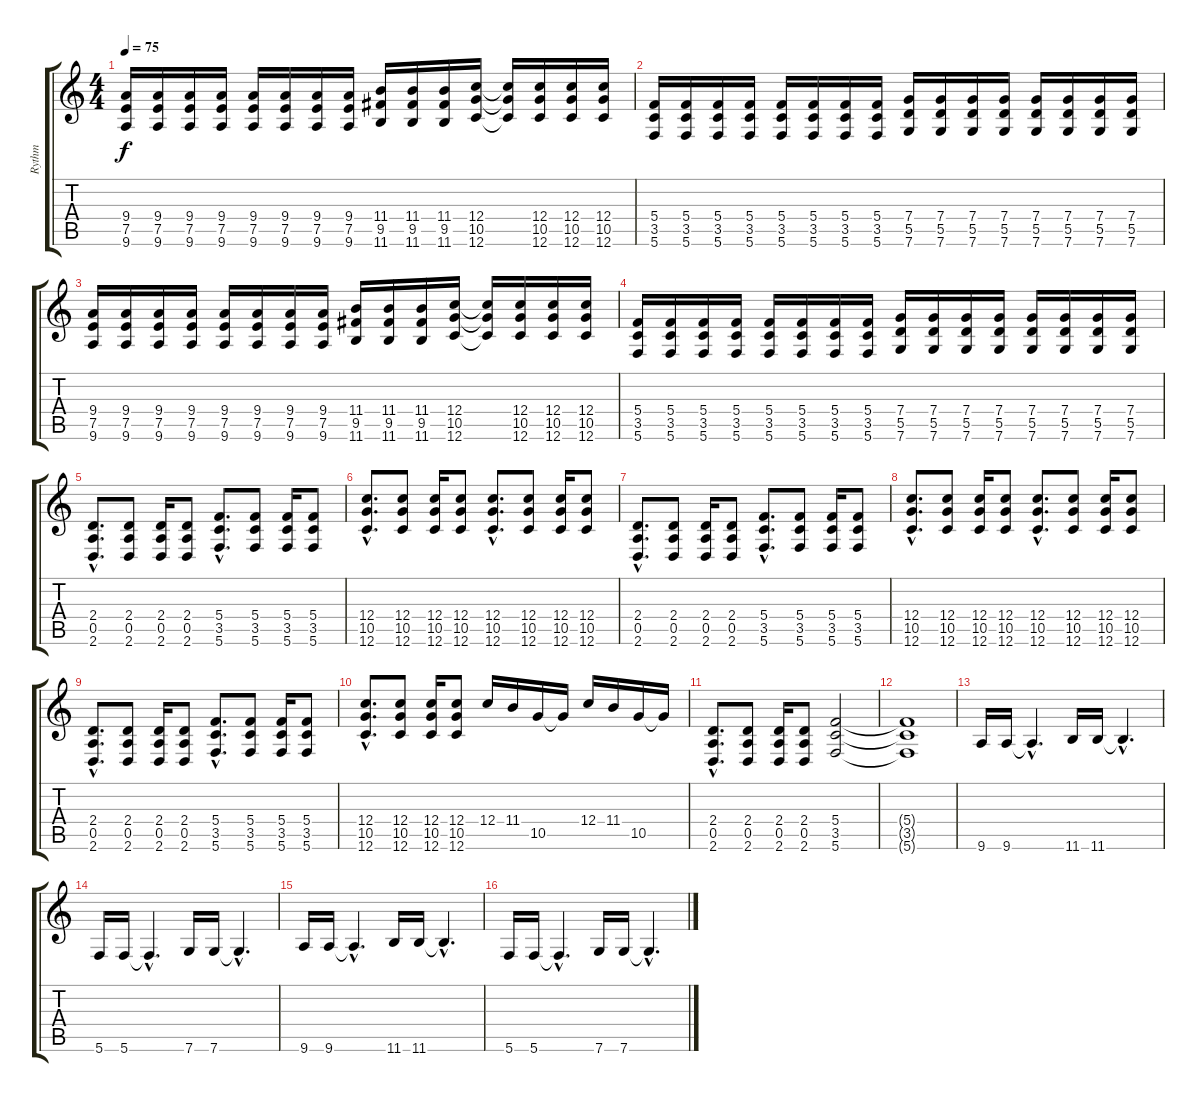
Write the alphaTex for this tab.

\track ("Rythm" "Rythm") {instrument acousticguitarsteel}
\staff {score tabs}
\tuning (E4 B3 G3 C3 A2 C2) {hide}
\ts (4 4)
\tempo 75
\clef g2
\ks c
(9.4 7.5 9.6).16{dy f} (9.4 7.5 9.6).16 (9.4 7.5 9.6).16 (9.4 7.5 9.6).16 (9.4 7.5 9.6).16 (9.4 7.5 9.6).16 (9.4 7.5 9.6).16 (9.4 7.5 9.6).16 (11.4 9.5 11.6).16 (11.4 9.5 11.6).16 (11.4 9.5 11.6).16 (12.4 10.5 12.6).16 (12.4{t} 10.5{t} 12.6{t}).16 (12.4 10.5 12.6).16 (12.4 10.5 12.6).16 (12.4 10.5 12.6).16 |
(5.4 3.5 5.6).16 (5.4 3.5 5.6).16 (5.4 3.5 5.6).16 (5.4 3.5 5.6).16 (5.4 3.5 5.6).16 (5.4 3.5 5.6).16 (5.4 3.5 5.6).16 (5.4 3.5 5.6).16 (7.4 5.5 7.6).16 (7.4 5.5 7.6).16 (7.4 5.5 7.6).16 (7.4 5.5 7.6).16 (7.4 5.5 7.6).16 (7.4 5.5 7.6).16 (7.4 5.5 7.6).16 (7.4 5.5 7.6).16 |
(9.4 7.5 9.6).16 (9.4 7.5 9.6).16 (9.4 7.5 9.6).16 (9.4 7.5 9.6).16 (9.4 7.5 9.6).16 (9.4 7.5 9.6).16 (9.4 7.5 9.6).16 (9.4 7.5 9.6).16 (11.4 9.5 11.6).16 (11.4 9.5 11.6).16 (11.4 9.5 11.6).16 (12.4 10.5 12.6).16 (12.4{t} 10.5{t} 12.6{t}).16 (12.4 10.5 12.6).16 (12.4 10.5 12.6).16 (12.4 10.5 12.6).16 |
(5.4 3.5 5.6).16 (5.4 3.5 5.6).16 (5.4 3.5 5.6).16 (5.4 3.5 5.6).16 (5.4 3.5 5.6).16 (5.4 3.5 5.6).16 (5.4 3.5 5.6).16 (5.4 3.5 5.6).16 (7.4 5.5 7.6).16 (7.4 5.5 7.6).16 (7.4 5.5 7.6).16 (7.4 5.5 7.6).16 (7.4 5.5 7.6).16 (7.4 5.5 7.6).16 (7.4 5.5 7.6).16 (7.4 5.5 7.6).16 |
(2.4{hac} 0.5{hac} 2.6{hac}).8{d} (2.4 0.5 2.6).8 (2.4 0.5 2.6).16 (2.4 0.5 2.6).8 (5.4{hac} 3.5{hac} 5.6{hac}).8{d} (5.4 3.5 5.6).8 (5.4 3.5 5.6).16 (5.4 3.5 5.6).8 |
(12.4{hac} 10.5{hac} 12.6{hac}).8{d} (12.4 10.5 12.6).8 (12.4 10.5 12.6).16 (12.4 10.5 12.6).8 (12.4{hac} 10.5{hac} 12.6{hac}).8{d} (12.4 10.5 12.6).8 (12.4 10.5 12.6).16 (12.4 10.5 12.6).8 |
(2.4{hac} 0.5{hac} 2.6{hac}).8{d} (2.4 0.5 2.6).8 (2.4 0.5 2.6).16 (2.4 0.5 2.6).8 (5.4{hac} 3.5{hac} 5.6{hac}).8{d} (5.4 3.5 5.6).8 (5.4 3.5 5.6).16 (5.4 3.5 5.6).8 |
(12.4{hac} 10.5{hac} 12.6{hac}).8{d} (12.4 10.5 12.6).8 (12.4 10.5 12.6).16 (12.4 10.5 12.6).8 (12.4{hac} 10.5{hac} 12.6{hac}).8{d} (12.4 10.5 12.6).8 (12.4 10.5 12.6).16 (12.4 10.5 12.6).8 |
(2.4{hac} 0.5{hac} 2.6{hac}).8{d} (2.4 0.5 2.6).8 (2.4 0.5 2.6).16 (2.4 0.5 2.6).8 (5.4{hac} 3.5{hac} 5.6{hac}).8{d} (5.4 3.5 5.6).8 (5.4 3.5 5.6).16 (5.4 3.5 5.6).8 |
(12.4{hac} 10.5{hac} 12.6{hac}).8{d} (12.4 10.5 12.6).8 (12.4 10.5 12.6).16 (12.4 10.5 12.6).8 12.4.16 11.4.16 10.5.16 10.5{t}.16 12.4.16 11.4.16 10.5.16 10.5{t}.16 |
(2.4{hac} 0.5{hac} 2.6{hac}).8{d} (2.4 0.5 2.6).8 (2.4 0.5 2.6).16 (2.4 0.5 2.6).8 (5.4 3.5 5.6).2 |
(5.4{t} 3.5{t} 5.6{t}).1 |
9.6.16 9.6.16 9.6{hac t}.4{d} 11.6.16 11.6.16 11.6{hac t}.4{d} |
5.6.16 5.6.16 5.6{hac t}.4{d} 7.6.16 7.6.16 7.6{hac t}.4{d} |
9.6.16 9.6.16 9.6{hac t}.4{d} 11.6.16 11.6.16 11.6{hac t}.4{d} |
5.6.16 5.6.16 5.6{hac t}.4{d} 7.6.16 7.6.16 7.6{hac t}.4{d}
